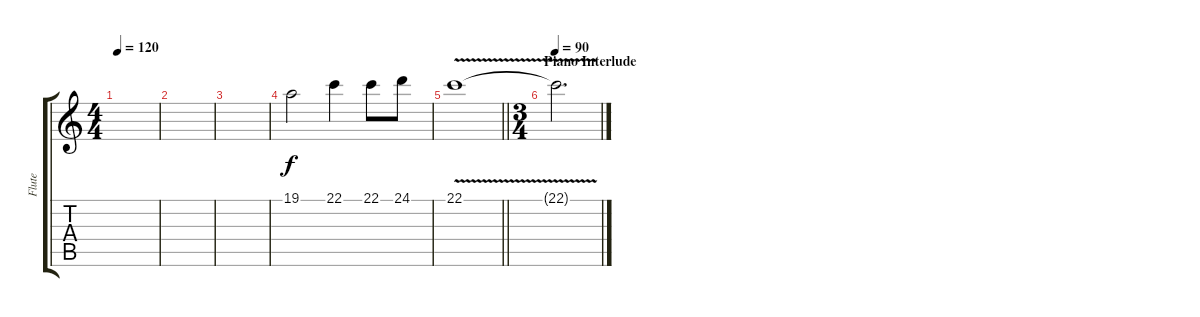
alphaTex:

\track ("Flute" "Flute") {instrument shakuhachi}
\staff {score tabs}
\tuning (D4 A3 F3 C3 G2 D2) {hide}
\ts (4 4)
\tempo 120
\clef g2
\ks c
|
|
|
19.1.2 22.1.4 22.1.8 24.1.8 |
\barLineRight lightlight
22.1{v}.1{volume 4} |
\ts (3 4)
\section ("" "Piano Interlude")
\tempo 90
22.1{t}.2{d}
